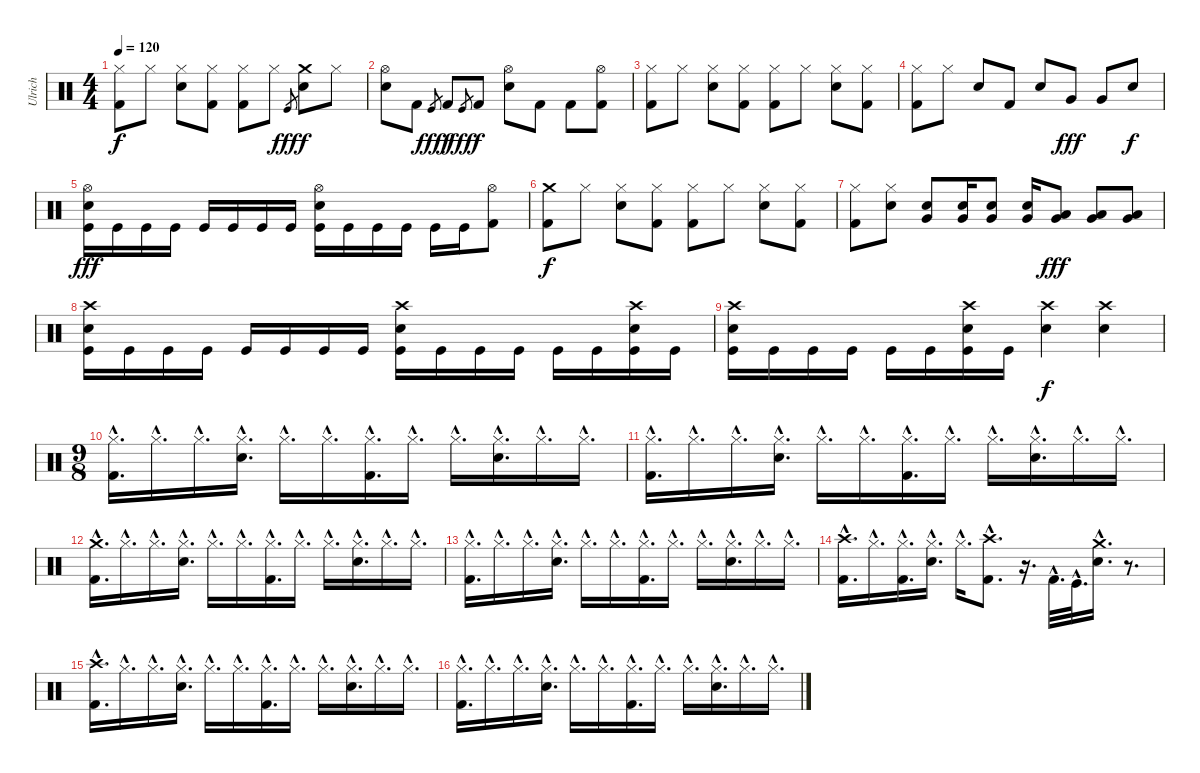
\track ("Ulrich" "Ulrich") {instrument percussion}
\staff {score}
\articulation defaults
\ts (4 4)
\tempo 120
\clef neutral
\ks c
("Hi-Hat (closed)" "Kick (hit) 2").8{dy f} "Hi-Hat (closed)".8 ("Hi-Hat (closed)" "Electric Snare (hit)").8 ("Hi-Hat (closed)" "Kick (hit) 2").8 ("Hi-Hat (closed)" "Kick (hit) 2").8 "Hi-Hat (closed)".8 "Kick (hit)".8{gr dy fff} ("Crash medium (hit)" "Electric Snare (hit)").8{dy f} "Hi-Hat (closed)".8 |
("Hi-Hat (open)" "Electric Snare (hit)").8 "Kick (hit) 2".8 "Kick (hit)".8{gr dy fff} "Kick (hit) 2".8{dy f} "Kick (hit)".8{gr dy fff} "Kick (hit) 2".8{dy f} ("Hi-Hat (open)" "Electric Snare (hit)").8 "Kick (hit) 2".8 "Kick (hit) 2".8 ("Hi-Hat (open)" "Kick (hit) 2").8 |
("Hi-Hat (closed)" "Kick (hit) 2").8 "Hi-Hat (closed)".8 ("Hi-Hat (closed)" "Electric Snare (hit)").8 ("Hi-Hat (closed)" "Kick (hit) 2").8 ("Hi-Hat (closed)" "Kick (hit) 2").8 "Hi-Hat (closed)".8 ("Hi-Hat (closed)" "Electric Snare (hit)").8 ("Hi-Hat (closed)" "Kick (hit) 2").8 |
("Hi-Hat (closed)" "Kick (hit) 2").8 "Hi-Hat (closed)".8 "Electric Snare (hit)".8 "Kick (hit) 2".8 "Electric Snare (hit)".8 "Very Low Tom (hit)".8{dy fff} "Very Low Tom (hit)".8 "Electric Snare (hit)".8{dy f} |
("Hi-Hat (open)" "Kick (hit)" "Electric Snare (hit)").16{dy fff} "Kick (hit)".16 "Kick (hit)".16 "Kick (hit)".16 "Kick (hit)".16 "Kick (hit)".16 "Kick (hit)".16 "Kick (hit)".16 ("Hi-Hat (open)" "Kick (hit)" "Electric Snare (hit)").16 "Kick (hit)".16 "Kick (hit)".16 "Kick (hit)".16 "Kick (hit)".16 "Kick (hit)".16 ("Hi-Hat (open)" "Kick (hit) 2").8 |
("Crash medium (hit)" "Kick (hit) 2").8{dy f} "Hi-Hat (closed)".8 ("Hi-Hat (closed)" "Electric Snare (hit)").8 ("Hi-Hat (closed)" "Kick (hit) 2").8 ("Hi-Hat (closed)" "Kick (hit) 2").8 "Hi-Hat (closed)".8 ("Hi-Hat (closed)" "Electric Snare (hit)").8 ("Hi-Hat (closed)" "Kick (hit) 2").8 |
("Hi-Hat (closed)" "Kick (hit) 2").8 ("Hi-Hat (closed)" "Electric Snare (hit)").8 ("Electric Snare (hit)" "Very Low Tom (hit)").8 ("Electric Snare (hit)" "Very Low Tom (hit)").16 ("Electric Snare (hit)" "Very Low Tom (hit)").8 ("Electric Snare (hit)" "Very Low Tom (hit)").16 ("Low Tom (hit)" "Very Low Tom (hit)").8{dy fff} ("Low Tom (hit)" "Very Low Tom (hit)").8 ("Low Tom (hit)" "Very Low Tom (hit)").8 |
("Crash high (hit)" "Kick (hit)" "Electric Snare (hit)").16 "Kick (hit)".16 "Kick (hit)".16 "Kick (hit)".16 "Kick (hit)".16 "Kick (hit)".16 "Kick (hit)".16 "Kick (hit)".16 ("Crash high (hit)" "Kick (hit)" "Electric Snare (hit)").16 "Kick (hit)".16 "Kick (hit)".16 "Kick (hit)".16 "Kick (hit)".16 "Kick (hit)".16 ("Crash high (hit)" "Kick (hit)" "Electric Snare (hit)").16 "Kick (hit)".16 |
("Crash high (hit)" "Kick (hit)" "Electric Snare (hit)").16 "Kick (hit)".16 "Kick (hit)".16 "Kick (hit)".16 "Kick (hit)".16 "Kick (hit)".16 ("Crash high (hit)" "Kick (hit)" "Electric Snare (hit)").16 "Kick (hit)".16 ("Crash high (hit)" "Electric Snare (hit)").4{dy f} ("Crash high (hit)" "Electric Snare (hit)").4 |
\ts (9 8)
("Hi-Hat (closed)"{hac} "Kick (hit) 2"{hac}).16{d} "Hi-Hat (closed)"{hac}.16{d} "Hi-Hat (closed)"{hac}.16{d} ("Hi-Hat (closed)"{hac} "Electric Snare (hit)"{hac}).16{d} "Hi-Hat (closed)"{hac}.16{d} "Hi-Hat (closed)"{hac}.16{d} ("Hi-Hat (closed)"{hac} "Kick (hit) 2"{hac}).16{d} "Hi-Hat (closed)"{hac}.16{d} "Hi-Hat (closed)"{hac}.16{d} ("Hi-Hat (closed)"{hac} "Electric Snare (hit)"{hac}).16{d} "Hi-Hat (closed)"{hac}.16{d} "Hi-Hat (closed)"{hac}.16{d} |
("Hi-Hat (closed)"{hac} "Kick (hit) 2"{hac}).16{d} "Hi-Hat (closed)"{hac}.16{d} "Hi-Hat (closed)"{hac}.16{d} ("Hi-Hat (closed)"{hac} "Electric Snare (hit)"{hac}).16{d} "Hi-Hat (closed)"{hac}.16{d} "Hi-Hat (closed)"{hac}.16{d} ("Hi-Hat (closed)"{hac} "Kick (hit) 2"{hac}).16{d} "Hi-Hat (closed)"{hac}.16{d} "Hi-Hat (closed)"{hac}.16{d} ("Hi-Hat (closed)"{hac} "Electric Snare (hit)"{hac}).16{d} "Hi-Hat (closed)"{hac}.16{d} "Hi-Hat (closed)"{hac}.16{d} |
("Crash medium (hit)"{hac} "Kick (hit) 2"{hac}).16{d} "Hi-Hat (closed)"{hac}.16{d} "Hi-Hat (closed)"{hac}.16{d} ("Hi-Hat (closed)"{hac} "Electric Snare (hit)"{hac}).16{d} "Hi-Hat (closed)"{hac}.16{d} "Hi-Hat (closed)"{hac}.16{d} ("Hi-Hat (closed)"{hac} "Kick (hit) 2"{hac}).16{d} "Hi-Hat (closed)"{hac}.16{d} "Hi-Hat (closed)"{hac}.16{d} ("Hi-Hat (closed)"{hac} "Electric Snare (hit)"{hac}).16{d} "Hi-Hat (closed)"{hac}.16{d} "Hi-Hat (closed)"{hac}.16{d} |
("Hi-Hat (closed)"{hac} "Kick (hit) 2"{hac}).16{d} "Hi-Hat (closed)"{hac}.16{d} "Hi-Hat (closed)"{hac}.16{d} ("Hi-Hat (closed)"{hac} "Electric Snare (hit)"{hac}).16{d} "Hi-Hat (closed)"{hac}.16{d} "Hi-Hat (closed)"{hac}.16{d} ("Hi-Hat (closed)"{hac} "Kick (hit) 2"{hac}).16{d} "Hi-Hat (closed)"{hac}.16{d} "Hi-Hat (closed)"{hac}.16{d} ("Hi-Hat (closed)"{hac} "Electric Snare (hit)"{hac}).16{d} "Hi-Hat (closed)"{hac}.16{d} "Hi-Hat (closed)"{hac}.16{d} |
("Crash high (hit)"{hac} "Kick (hit) 2"{hac}).16{d} "Hi-Hat (closed)"{hac}.16{d} ("Hi-Hat (closed)"{hac} "Kick (hit) 2"{hac}).16{d} ("Hi-Hat (closed)"{hac} "Electric Snare (hit)"{hac}).16{d} "Hi-Hat (closed)"{hac}.16{d} ("Crash high (hit)"{hac} "Kick (hit) 2"{hac}).8{d} r.16{d} "Kick (hit) 2"{hac}.32{d} "Kick (hit)"{hac}.32{d} ("Crash medium (hit)"{hac} "Electric Snare (hit)"{hac}).16{d} r.8{d} |
("Crash high (hit)"{hac} "Kick (hit) 2"{hac}).16{d} "Hi-Hat (closed)"{hac}.16{d} "Hi-Hat (closed)"{hac}.16{d} ("Hi-Hat (closed)"{hac} "Electric Snare (hit)"{hac}).16{d} "Hi-Hat (closed)"{hac}.16{d} "Hi-Hat (closed)"{hac}.16{d} ("Hi-Hat (closed)"{hac} "Kick (hit) 2"{hac}).16{d} "Hi-Hat (closed)"{hac}.16{d} "Hi-Hat (closed)"{hac}.16{d} ("Hi-Hat (closed)"{hac} "Electric Snare (hit)"{hac}).16{d} "Hi-Hat (closed)"{hac}.16{d} "Hi-Hat (closed)"{hac}.16{d} |
("Hi-Hat (closed)"{hac} "Kick (hit) 2"{hac}).16{d} "Hi-Hat (closed)"{hac}.16{d} "Hi-Hat (closed)"{hac}.16{d} ("Hi-Hat (closed)"{hac} "Electric Snare (hit)"{hac}).16{d} "Hi-Hat (closed)"{hac}.16{d} "Hi-Hat (closed)"{hac}.16{d} ("Hi-Hat (closed)"{hac} "Kick (hit) 2"{hac}).16{d} "Hi-Hat (closed)"{hac}.16{d} "Hi-Hat (closed)"{hac}.16{d} ("Hi-Hat (closed)"{hac} "Electric Snare (hit)"{hac}).16{d} "Hi-Hat (closed)"{hac}.16{d} "Hi-Hat (closed)"{hac}.16{d}
